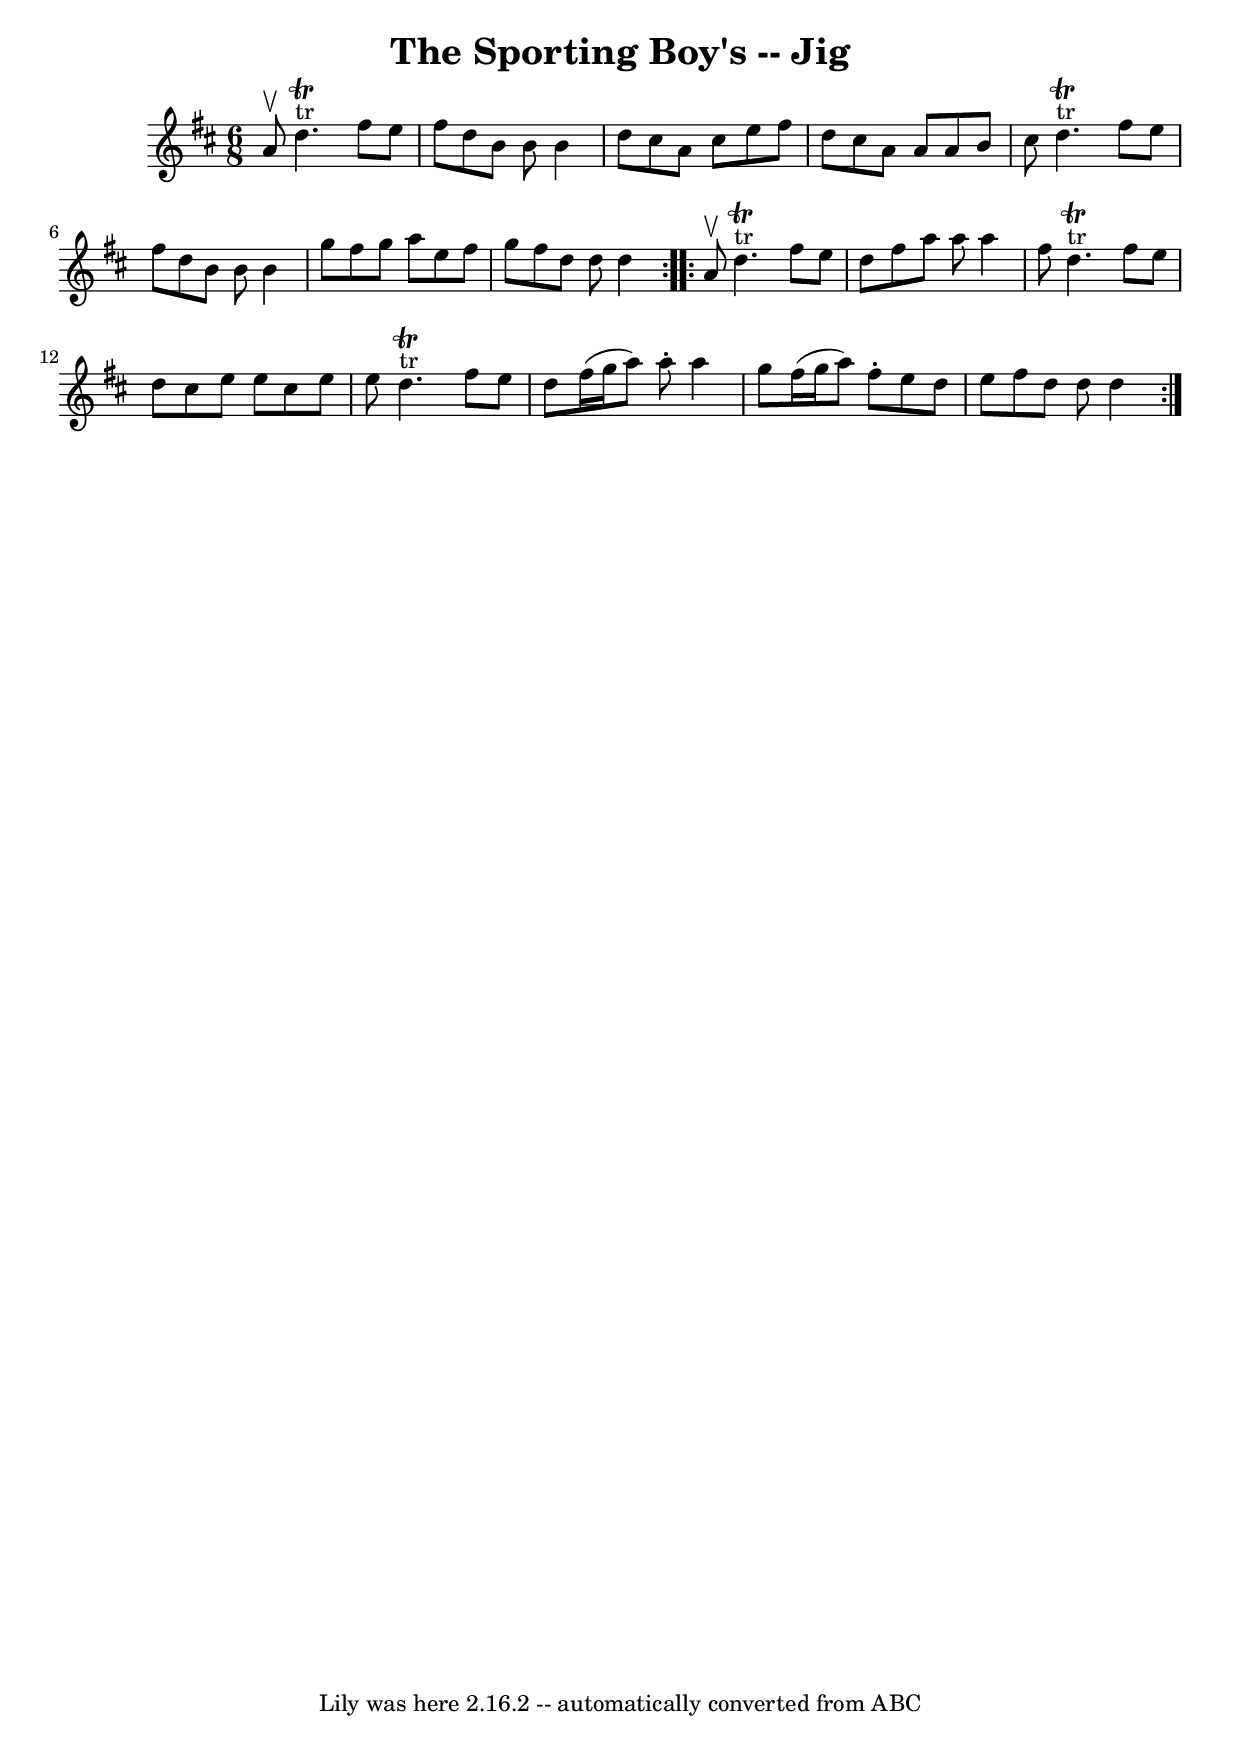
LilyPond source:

\version "2.16.2"
\include "Mammoth.ily"
\header {
  %% book = "Ryan's Mammoth Collection"
  crossRefNumber = "1"
  footnotes = "\\\\88 460"
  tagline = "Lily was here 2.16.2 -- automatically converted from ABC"
  title = "The Sporting Boy's -- Jig"

}
voicedefault =  {



  \repeat volta 2 {

    \time 6/8 
    \key d \major
    a'8^\upbow |
    d''4.^"tr"^\trill   
    fis''8 e''8 fis''8    |
    d''8 b'8 b'8 b'4 d''8     |
    cis''8 a'8 cis''8 e''8 fis''8 d''8    |
    
    cis''8 a'8 a'8 a'8 b'8 cis''8    |
    d''4.^"tr"^\trill fis''8 e''8 fis''8    |
    d''8 b'8 b'8 b'4 
    g''8    |
    fis''8 g''8 a''8 e''8 fis''8 g''8     |
    fis''8 d''8 d''8 d''4    
  }     
  \repeat volta 2 {
    a'8^\upbow |
    d''4.^"tr"^\trill fis''8 e''8 d''8    |
    
    fis''8 a''8 a''8 a''4 fis''8    |
    d''4.^"tr"^\trill   
    fis''8 e''8 d''8    |
    cis''8 e''8 e''8 cis''8 e''8   
    e''8    |
    d''4.^"tr"^\trill fis''8 e''8 d''8    |
    
    fis''16 (g''16 a''8) a''8-. a''4 g''8    |
    fis''16 (g''16 a''8) fis''8-. e''8 d''8 e''8    |
    fis''8   
    d''8 d''8 d''4    
  }   

}

\score{
  <<

    \context Staff="default"
    {
      \voicedefault 
      
    }

  >>
  \layout {
    
  }
  \midi {
  }

}
